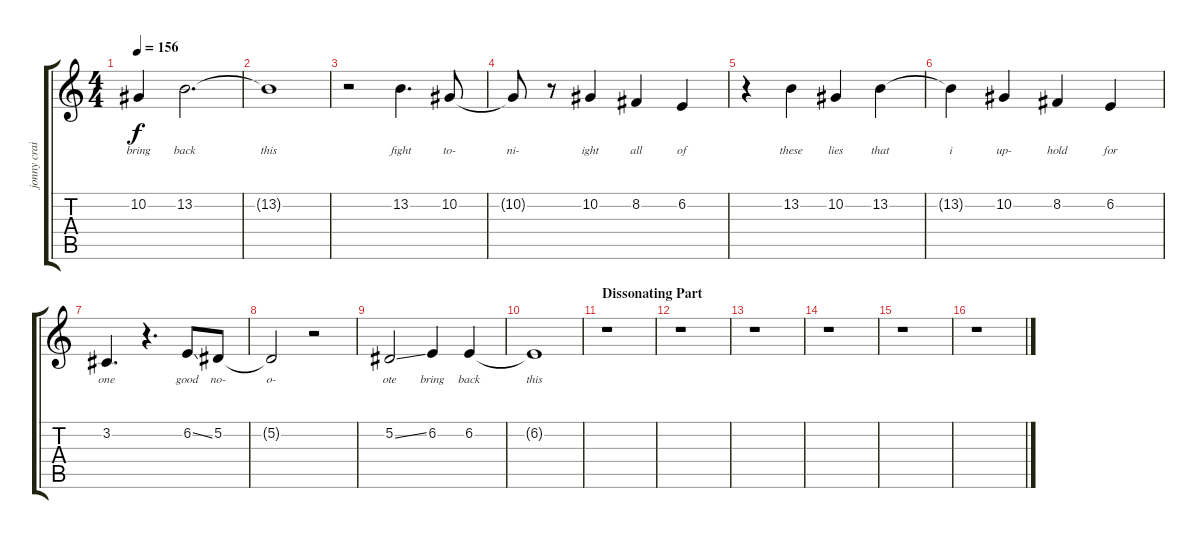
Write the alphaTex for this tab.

\track ("jonny craig" "jonny crai") {instrument baritonesax}
\staff {score tabs}
\tuning (Eb4 Bb3 Gb3 Db3 Ab2 Db2) {hide}
\ts (4 4)
\tempo 156
\clef g2
\ks c
10.2{t}.4{lyrics (0 "bring") lyrics (1 "") lyrics (2 "") lyrics (3 "") lyrics (4 "") dy f} 13.2.2{d lyrics (0 "back") lyrics (1 "") lyrics (2 "") lyrics (3 "") lyrics (4 "")} |
13.2{t}.1{lyrics (0 "this") lyrics (1 "") lyrics (2 "") lyrics (3 "") lyrics (4 "")} |
r.2 13.2.4{d lyrics (0 "fight") lyrics (1 "") lyrics (2 "") lyrics (3 "") lyrics (4 "")} 10.2.8{lyrics (0 "to-") lyrics (1 "") lyrics (2 "") lyrics (3 "") lyrics (4 "")} |
10.2{t}.8{lyrics (0 "ni-") lyrics (1 "") lyrics (2 "") lyrics (3 "") lyrics (4 "")} r.8 10.2.4{lyrics (0 "ight") lyrics (1 "") lyrics (2 "") lyrics (3 "") lyrics (4 "")} 8.2.4{lyrics (0 "all") lyrics (1 "") lyrics (2 "") lyrics (3 "") lyrics (4 "")} 6.2.4{lyrics (0 "of") lyrics (1 "") lyrics (2 "") lyrics (3 "") lyrics (4 "")} |
r.4 13.2.4{lyrics (0 "these") lyrics (1 "") lyrics (2 "") lyrics (3 "") lyrics (4 "")} 10.2.4{lyrics (0 "lies") lyrics (1 "") lyrics (2 "") lyrics (3 "") lyrics (4 "")} 13.2.4{lyrics (0 "that") lyrics (1 "") lyrics (2 "") lyrics (3 "") lyrics (4 "")} |
13.2{t}.4{lyrics (0 "i") lyrics (1 "") lyrics (2 "") lyrics (3 "") lyrics (4 "")} 10.2.4{lyrics (0 "up-") lyrics (1 "") lyrics (2 "") lyrics (3 "") lyrics (4 "")} 8.2.4{lyrics (0 "hold") lyrics (1 "") lyrics (2 "") lyrics (3 "") lyrics (4 "")} 6.2.4{lyrics (0 "for") lyrics (1 "") lyrics (2 "") lyrics (3 "") lyrics (4 "")} |
3.2.4{d lyrics (0 "one") lyrics (1 "") lyrics (2 "") lyrics (3 "") lyrics (4 "")} r.4{d} 6.2{ss}.8{lyrics (0 "good") lyrics (1 "") lyrics (2 "") lyrics (3 "") lyrics (4 "")} 5.2.8{lyrics (0 "no-") lyrics (1 "") lyrics (2 "") lyrics (3 "") lyrics (4 "")} |
5.2{t}.2{lyrics (0 "o-") lyrics (1 "") lyrics (2 "") lyrics (3 "") lyrics (4 "")} r.2 |
5.2{ss}.2{lyrics (0 "ote") lyrics (1 "") lyrics (2 "") lyrics (3 "") lyrics (4 "")} 6.2.4{lyrics (0 "bring") lyrics (1 "") lyrics (2 "") lyrics (3 "") lyrics (4 "")} 6.2.4{lyrics (0 "back") lyrics (1 "") lyrics (2 "") lyrics (3 "") lyrics (4 "")} |
6.2{t}.1{lyrics (0 "this") lyrics (1 "") lyrics (2 "") lyrics (3 "") lyrics (4 "")} |
\section ("" "Dissonating Part")
r.1 |
r.1 |
r.1 |
r.1 |
r.1 |
r.1
